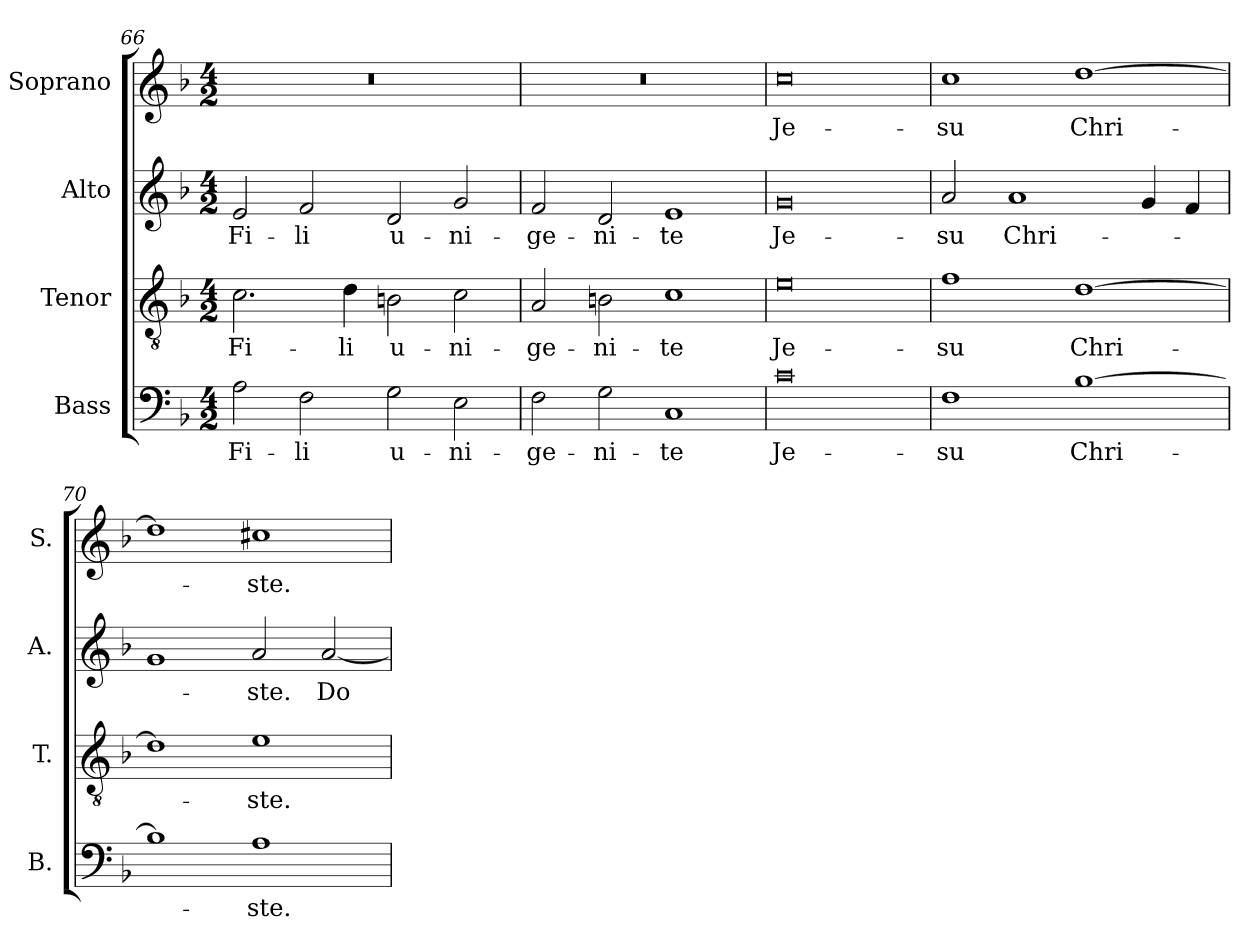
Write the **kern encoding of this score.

**kern	**text	**kern	**text	**kern	**text	**kern	**text
*part4	*part4	*part3	*part3	*part2	*part2	*part1	*part1
*staff4	*staff4	*staff3	*staff3	*staff2	*staff2	*staff1	*staff1
*I"Bass	*	*I"Tenor	*	*I"Alto	*	*I"Soprano	*
*I'B.	*	*I'T.	*	*I'A.	*	*I'S.	*
!!LO:LB:g=z
*clefF4	*	*clefGv2	*	*clefG2	*	*clefG2	*
*	*	*ITrd7c12	*	*	*	*	*
*k[b-]	*	*k[b-]	*	*k[b-]	*	*k[b-]	*
*F:	*	*F:	*	*F:	*	*F:	*
*M4/2	*	*M4/2	*	*M4/2	*	*M4/2	*
=66	=66	=66	=66	=66	=66	=66	=66
!	!LO:LY:b:color=#000000	!	!	!	!	!	!
!	!	!	!LO:LY:b:color=#000000	!	!	!	!
!	!	!	!	!	!LO:LY:b:color=#000000	!LO:N:vis=1	!
2Ai\	Fi-	2.Ci\	Fi-	2ei/	Fi-	0r	.
!	!LO:LY:b:color=#000000	!	!	!	!	!	!
!	!	!	!	!	!LO:LY:b:color=#000000	!	!
2Fi\	-li	.	.	2fi/	-li	.	.
!	!	!	!LO:LY:b:color=#000000	!	!	!	!
.	.	4Di\	-li	.	.	.	.
!	!LO:LY:b:color=#000000	!	!	!	!	!	!
!	!	!	!LO:LY:b:color=#000000	!	!	!	!
!	!	!	!	!	!LO:LY:b:color=#000000	!	!
2Gi\	u-	2BBni\	u-	2di/	u-	.	.
!	!LO:LY:b:color=#000000	!	!	!	!	!	!
!	!	!	!LO:LY:b:color=#000000	!	!	!	!
!	!	!	!	!	!LO:LY:b:color=#000000	!	!
2Ei\	-ni-	2Ci\	-ni-	2gi/	-ni-	.	.
=67	=67	=67	=67	=67	=67	=67	=67
!	!LO:LY:b:color=#000000	!	!	!	!	!	!
!	!	!	!LO:LY:b:color=#000000	!	!	!	!
!	!	!	!	!	!LO:LY:b:color=#000000	!LO:N:vis=1	!
2Fi\	-ge-	2AAi/	-ge-	2fi/	-ge-	0r	.
!	!LO:LY:b:color=#000000	!	!	!	!	!	!
!	!	!	!LO:LY:b:color=#000000	!	!	!	!
!	!	!	!	!	!LO:LY:b:color=#000000	!	!
2Gi\	-ni-	2BBni\	-ni-	2di/	-ni-	.	.
!	!LO:LY:b:color=#000000	!	!	!	!	!	!
!	!	!	!LO:LY:b:color=#000000	!	!	!	!
!	!	!	!	!	!LO:LY:b:color=#000000	!	!
1Ci	-te	1Ci	-te	1ei	-te	.	.
=68	=68	=68	=68	=68	=68	=68	=68
!	!LO:LY:b:color=#000000	!	!	!	!	!	!
!	!	!	!LO:LY:b:color=#000000	!	!	!	!
!	!	!	!	!	!LO:LY:b:color=#000000	!	!
!	!	!	!	!	!	!	!LO:LY:b:color=#000000
0ci	Je-	0Ei	Je-	0gi	Je-	0cci	Je-
=69	=69	=69	=69	=69	=69	=69	=69
!	!LO:LY:b:color=#000000	!	!	!	!	!	!
!	!	!	!LO:LY:b:color=#000000	!	!	!	!
!	!	!	!	!	!LO:LY:b:color=#000000	!	!
!	!	!	!	!	!	!	!LO:LY:b:color=#000000
1Fi	-su	1Fi	-su	2ai/	-su	1cci	-su
!	!	!	!	!	!LO:LY:b:color=#000000	!	!
.	.	.	.	1ai	Chri-	.	.
!	!LO:LY:b:color=#000000	!	!	!	!	!	!
!	!	!	!LO:LY:b:color=#000000	!	!	!	!
!	!	!	!	!	!	!	!LO:LY:b:color=#000000
[1B-i	Chri-	[1Di	Chri-	.	.	[1ddi	Chri-
.	.	.	.	4gi/	.	.	.
.	.	.	.	4fi/	.	.	.
=70	=70	=70	=70	=70	=70	=70	=70
1B-i]	.	1Di]	.	1gi	.	1ddi]	.
!	!LO:LY:b:color=#000000	!	!	!	!	!	!
!	!	!	!LO:LY:b:color=#000000	!	!	!	!
!	!	!	!	!	!LO:LY:b:color=#000000	!	!
!	!	!	!	!	!	!	!LO:LY:b:color=#000000
1Ai	-ste.	1Ei	-ste.	2ai/	-ste.	1cc#Xi	-ste.
!	!	!	!	!	!LO:LY:b:color=#000000	!	!
.	.	.	.	[2ai/	Do-	.	.
=	=	=	=	=	=	=	=
*-	*-	*-	*-	*-	*-	*-	*-
